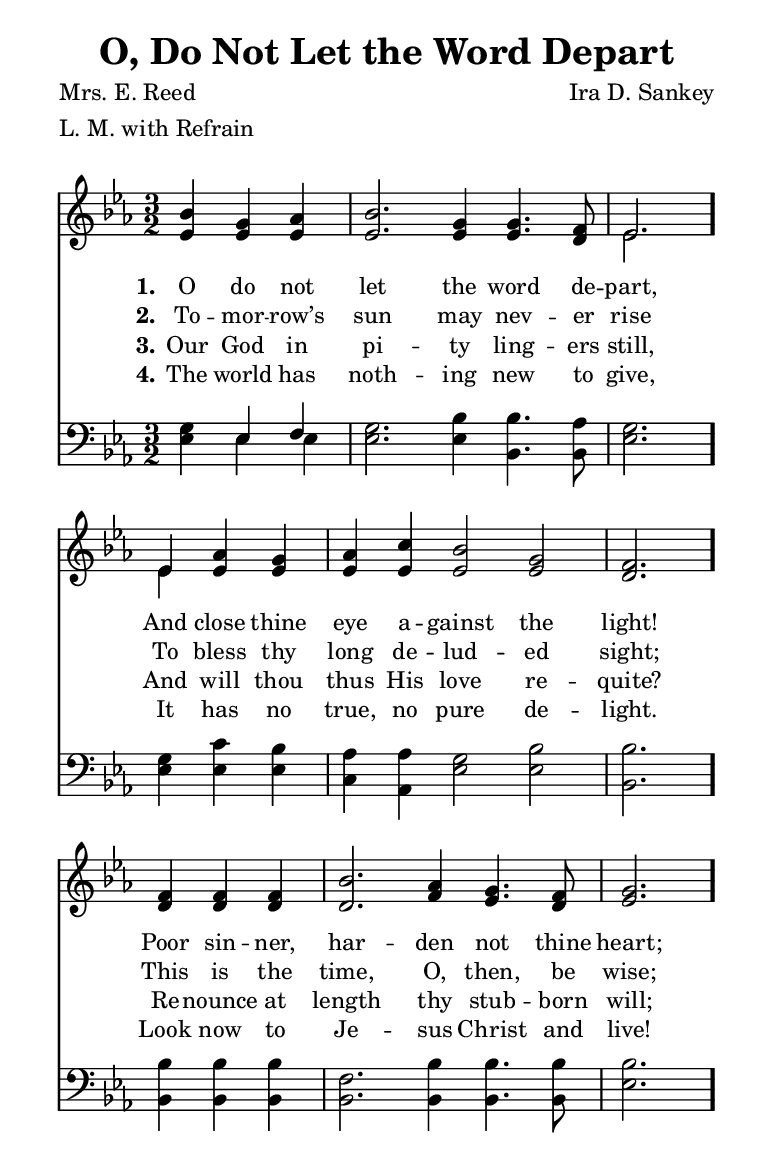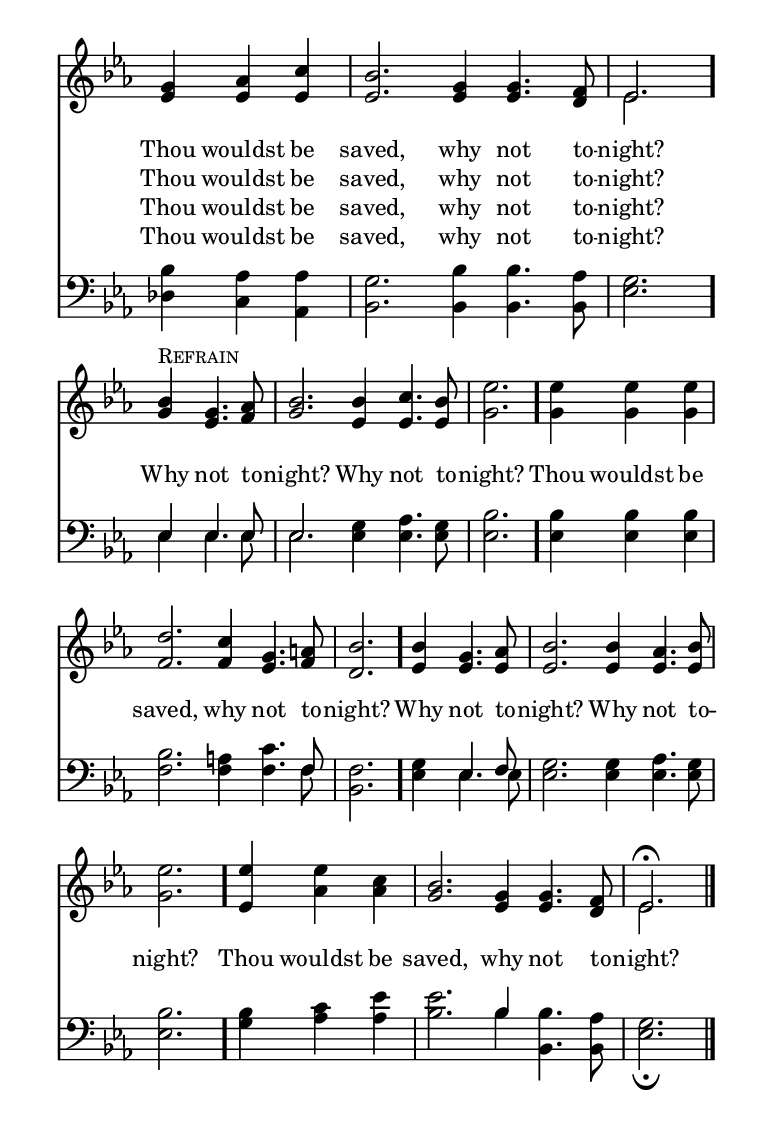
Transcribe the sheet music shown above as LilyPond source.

\include "common/global.ily"
\paper {
  \include "common/paper.ily"
  %ragged-bottom = ##t
  %ragged-last-bottom = ##t
  %systems-per-page = ##f
  %page-count = ##f
}

\header{
  hymnnumber = "107"
  title = "O, Do Not Let the Word Depart"
  tunename = ""
  meter = "L. M. with Refrain"
  poet = "Mrs. E. Reed"
  composer = "Ira D. Sankey"
  %copyright = ""
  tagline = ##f
}

% for fermata in MIDI
ta = { \tempo 2=80 }
tb = { \tempo 2=40 }

patternA = { c4 c4 c4 | c2. c4 c4. c8 | c2. }
patternB = { c4 c4 c4 | c4 c4 c2 c2 | c2. }
patternC = { c4 c4. c8 | c2. }

global = {
  \include "common/overrides.ily"
  \override Staff.TimeSignature.style = #'numbered
  \time 3/2
  \override Score.MetronomeMark.transparent = ##t % hide all fermata changes too
  \ta
  \key ees \major
  \partial 2.
  \autoBeamOff
}

notesSoprano = {
\global
\relative c'' {

  \changePitch \patternA { bes g aes | bes g g f | ees }
  \changePitch \patternB { ees aes g | aes c bes g | f }
  \changePitch \patternA { f f f | bes aes g f | g }
  \changePitch \patternA { g aes c | bes g g f | ees }

  << s^\markup { \small \caps "Refrain" }
  \changePitch \patternC { bes' g aes | bes bes c bes ees } >>
  \changePitch \patternA { ees ees ees | d c g a! | bes }
  \changePitch \patternC { bes g aes | bes bes aes bes | ees }
  \changePitch \patternA { ees ees c | bes g g f | \tb ees \fermata \ta } % XXX this tempo change is not respected

  \bar "|."

}
}

notesAlto = {
\global
\relative e' {

  \changePitch \patternA { ees ees ees | ees ees ees d | ees }
  \changePitch \patternB { ees ees ees | ees ees ees ees | d }
  \changePitch \patternA { d d d | d f ees d | ees }
  \changePitch \patternA { ees ees ees | ees ees ees d | ees }

  \changePitch \patternC { g ees f | g ees ees ees | g }
  \changePitch \patternA { g g g | f f ees f | d }
  \changePitch \patternC { ees ees ees | ees ees ees ees | g }
  \changePitch \patternA { ees aes aes | g ees ees d | ees }

}
}

notesTenor = {
\global
\relative a {

  \changePitch \patternA { g ees f | g bes bes aes | g }
  \changePitch \patternB { g c bes | aes aes g bes | bes }
  \changePitch \patternA { bes bes bes | f bes bes bes | bes }
  \changePitch \patternA { bes aes aes | g bes bes aes | g }

  \changePitch \patternC { ees ees ees | ees g aes g | bes }
  \changePitch \patternA { bes bes bes | bes a! c f, | f }
  \changePitch \patternC { g ees f | g g aes g | bes }
  \changePitch \patternA { bes c ees | ees bes bes aes | g }

}
}

notesBass = {
\global
\relative f {

  \changePitch \patternA { ees ees ees | ees ees bes bes | ees }
  \changePitch \patternB { ees ees ees | c aes ees' ees | bes }
  \changePitch \patternA { bes bes bes | bes bes bes bes | ees }
  \changePitch \patternA { des c aes | bes bes bes bes | ees }

  \changePitch \patternC { ees ees ees | ees ees ees ees | ees }
  \changePitch \patternA { ees ees ees | f f f f | bes, }
  \changePitch \patternC { ees ees ees | ees ees ees ees | ees }
  \changePitch \patternA { g aes aes | bes bes bes, bes | \tb ees_\fermata \ta }

}
}

Refrain = \lyricmode {

Why not to -- night? Why not to -- night? \bar "."
Thou wouldst be saved, why not to -- night? \bar "."
Why not to -- night? Why not to -- night? \bar "."
Thou wouldst be saved, why not to -- night? \bar "."

}

wordsA = \lyricmode {
\set stanza = "1."

O do not let the word de -- part, \bar "."
And close thine eye a -- gainst the light! \bar "."
Poor sin -- ner, har -- den not thine heart; \bar "."
Thou wouldst be saved, why not to -- night? \bar "."

}

wordsB = \lyricmode {
\set stanza = "2."

To -- mor -- row’s sun may nev -- er rise
To bless thy long de -- lud -- ed sight;
This is the time, O, then, be wise;
Thou wouldst be saved, why not to -- night?

\Refrain

}

wordsC = \lyricmode {
\set stanza = "3."

Our God in pi -- ty ling -- ers still,
And will thou thus His love re -- quite?
Re -- nounce at length thy stub -- born will;
Thou wouldst be saved, why not to -- night?

}

wordsD = \lyricmode {
\set stanza = "4."

The world has noth -- ing new to give,
It has no true, no pure de -- light.
Look now to Je -- sus Christ and live!
Thou wouldst be saved, why not to -- night?

}

\score {
  \context ChoirStaff <<
    \context Staff = upper <<
      \set Staff.autoBeaming = ##f
      \set ChoirStaff.systemStartDelimiter = #'SystemStartBar
      \set ChoirStaff.printPartCombineTexts = ##f
      \partcombine #'(2 . 9) \notesSoprano \notesAlto
      \context NullVoice = sopranos { \voiceOne << \notesSoprano >> }
      \context NullVoice = altos { \voiceTwo << \notesAlto >> }
      \context Lyrics = one   \lyricsto sopranos \wordsA
      \context Lyrics = two   \lyricsto sopranos \wordsB
      \context Lyrics = three \lyricsto sopranos \wordsC
      \context Lyrics = four  \lyricsto sopranos \wordsD
    >>
    \context Staff = men <<
      \set Staff.autoBeaming = ##f
      \clef bass
      \set ChoirStaff.printPartCombineTexts = ##f
      \partcombine #'(2 . 9) \notesTenor \notesBass
      \context NullVoice = tenors { \voiceOne << \notesTenor >> }
      \context NullVoice = basses { \voiceTwo << \notesBass >> }
    >>
  >>
  \layout {
    \include "common/layout.ily"
  }
  \midi{
    \include "common/midi.ily"
  }
}

\version "2.19.49"  % necessary for upgrading to future LilyPond versions.

% vi:set et ts=2 sw=2 ai nocindent syntax=lilypond:
